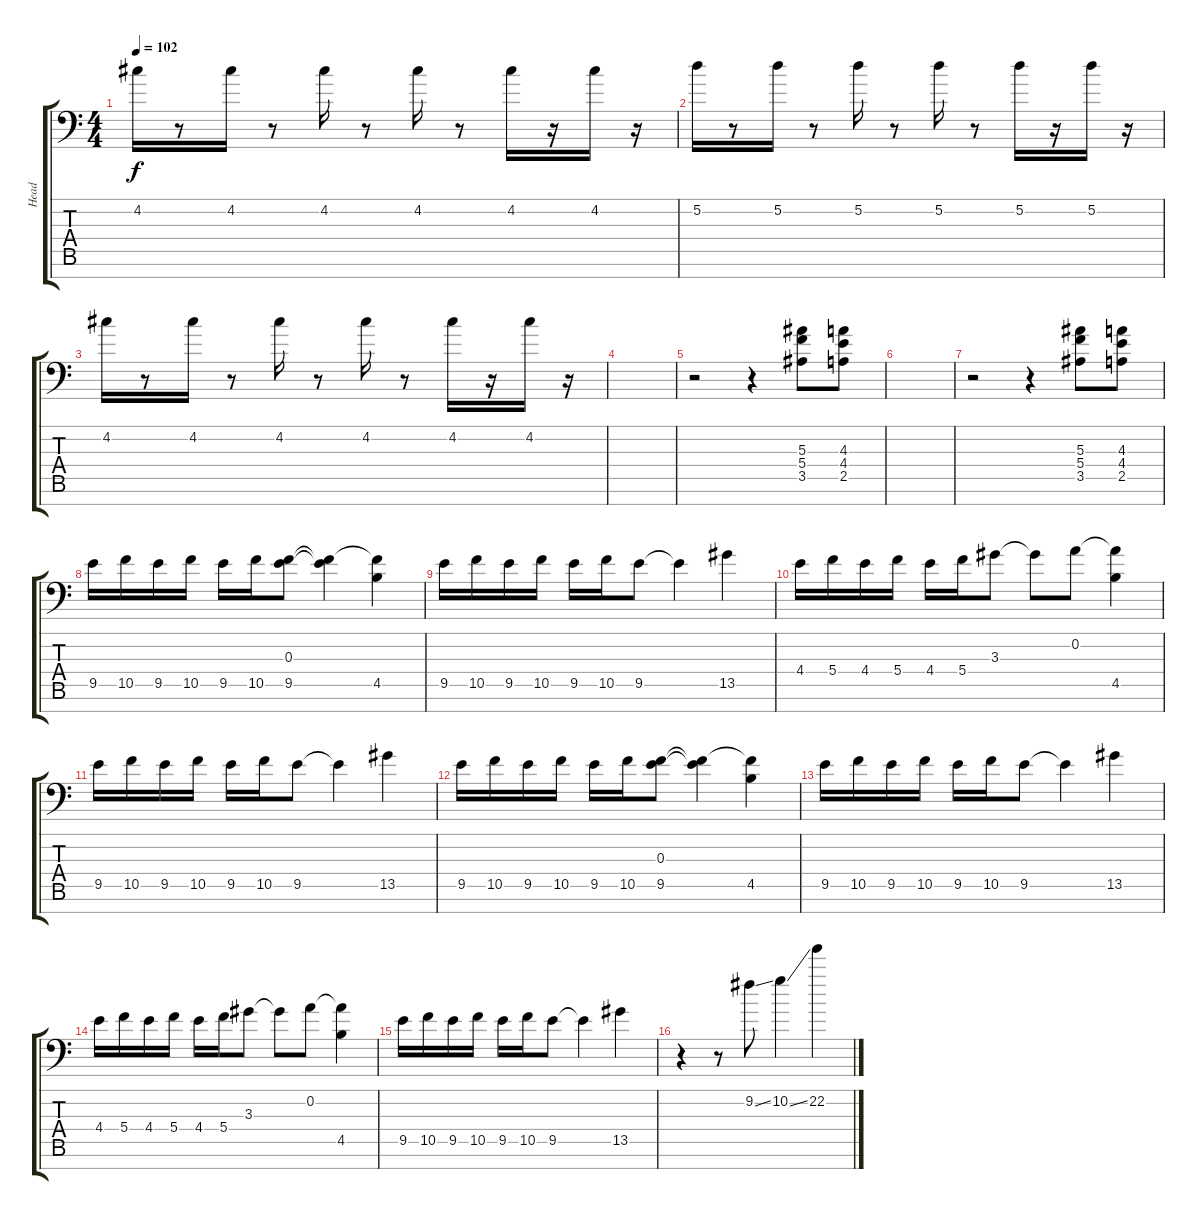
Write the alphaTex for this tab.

\track ("Head" "Head") {instrument distortionguitar}
\staff {score tabs}
\tuning (D4 A3 F3 C3 G2 D2 A1) {hide}
\ts (4 4)
\tempo 102
\clef f4
\ks c
4.2.16{dy f} r.8 4.2.16 r.8 4.2.16 r.8 4.2.16 r.8 4.2.16 r.16 4.2.16 r.16 |
5.2.16 r.8 5.2.16 r.8 5.2.16 r.8 5.2.16 r.8 5.2.16 r.16 5.2.16 r.16 |
4.2.16 r.8 4.2.16 r.8 4.2.16 r.8 4.2.16 r.8 4.2.16 r.16 4.2.16 r.16 |
|
r.2 r.4 (5.3 5.4 3.5).8{volume 12 instrument distortionguitar} (4.3 4.4 2.5).8 |
|
r.2 r.4 (5.3 5.4 3.5).8{volume 12} (4.3 4.4 2.5).8 |
9.5.16{volume 16} 10.5.16 9.5.16 10.5.16 9.5.16 10.5.16 (0.3 9.5).8 (0.3{t} 9.5{t}).4 (0.3{t} 4.5).4 |
9.5.16 10.5.16 9.5.16 10.5.16 9.5.16 10.5.16 9.5.8 9.5{t}.4 13.5.4 |
4.4.16 5.4.16 4.4.16 5.4.16 4.4.16 5.4.16 3.3.8 3.3{t}.8 0.2.8 (0.2{t} 4.5).4 |
9.5.16 10.5.16 9.5.16 10.5.16 9.5.16 10.5.16 9.5.8 9.5{t}.4 13.5.4 |
9.5.16{volume 16} 10.5.16 9.5.16 10.5.16 9.5.16 10.5.16 (0.3 9.5).8 (0.3{t} 9.5{t}).4 (0.3{t} 4.5).4 |
9.5.16 10.5.16 9.5.16 10.5.16 9.5.16 10.5.16 9.5.8 9.5{t}.4 13.5.4 |
4.4.16 5.4.16 4.4.16 5.4.16 4.4.16 5.4.16 3.3.8 3.3{t}.8 0.2.8 (0.2{t} 4.5).4 |
9.5.16 10.5.16 9.5.16 10.5.16 9.5.16 10.5.16 9.5.8 9.5{t}.4 13.5.4 |
r.4{volume 12 instrument lead2sawtooth} r.8 9.2{ss}.8 10.2{ss}.4 22.2.4
